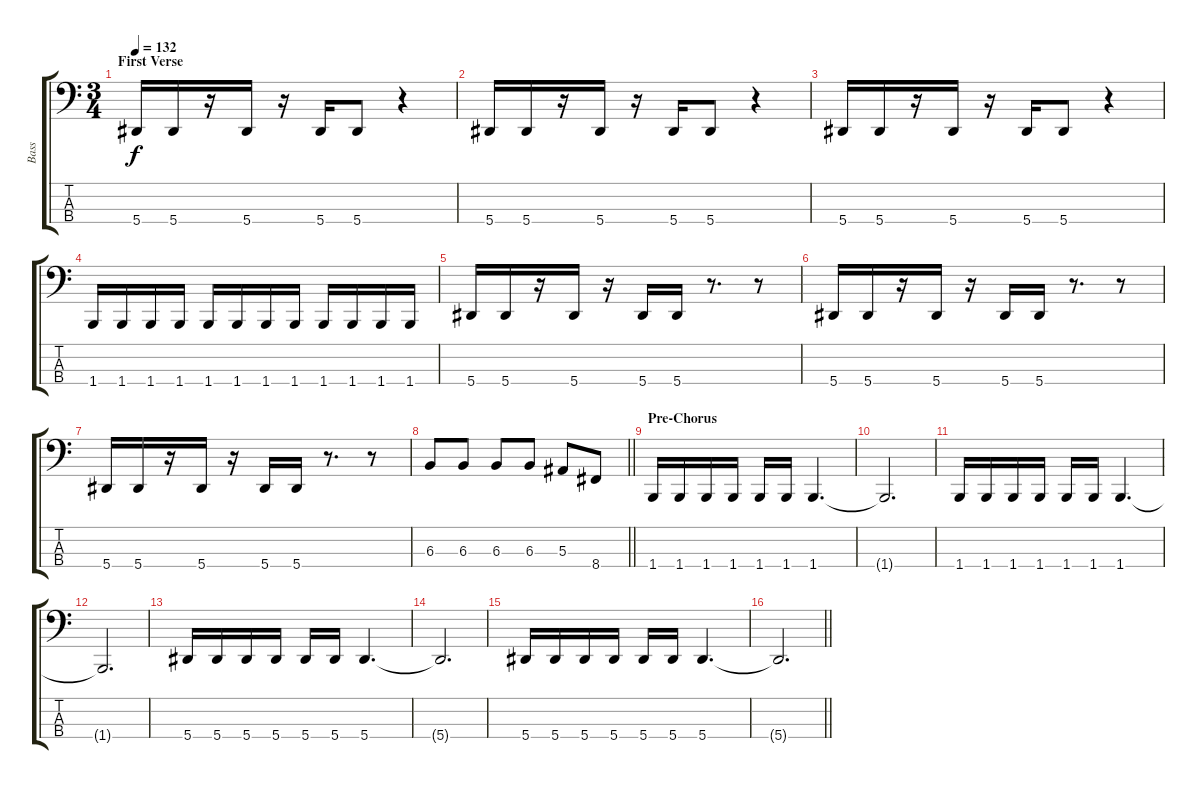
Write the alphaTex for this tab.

\track ("Bass" "Bass") {instrument electricbassfinger}
\staff {score tabs}
\tuning (Eb2 Bb1 F1 Bb0) {hide}
\ts (3 4)
\section ("" "First Verse")
\tempo 132
\clef f4
\ks c
5.4.16{dy f} 5.4.16 r.16 5.4.16 r.16 5.4.16 5.4.8 r.4 |
5.4.16 5.4.16 r.16 5.4.16 r.16 5.4.16 5.4.8 r.4 |
5.4.16 5.4.16 r.16 5.4.16 r.16 5.4.16 5.4.8 r.4 |
1.4.16 1.4.16 1.4.16 1.4.16 1.4.16 1.4.16 1.4.16 1.4.16 1.4.16 1.4.16 1.4.16 1.4.16 |
5.4.16 5.4.16 r.16 5.4.16 r.16 5.4.16 5.4.16 r.8{d} r.8 |
5.4.16 5.4.16 r.16 5.4.16 r.16 5.4.16 5.4.16 r.8{d} r.8 |
5.4.16 5.4.16 r.16 5.4.16 r.16 5.4.16 5.4.16 r.8{d} r.8 |
\barLineRight lightlight
6.3.8 6.3.8 6.3.8 6.3.8 5.3.8 8.4.8 |
\section ("" "Pre-Chorus")
1.4.16 1.4.16 1.4.16 1.4.16 1.4.16 1.4.16 1.4.4{d} |
1.4{t}.2{d} |
1.4.16 1.4.16 1.4.16 1.4.16 1.4.16 1.4.16 1.4.4{d} |
1.4{t}.2{d} |
5.4.16 5.4.16 5.4.16 5.4.16 5.4.16 5.4.16 5.4.4{d} |
5.4{t}.2{d} |
5.4.16 5.4.16 5.4.16 5.4.16 5.4.16 5.4.16 5.4.4{d} |
\barLineRight lightlight
5.4{t}.2{d}
